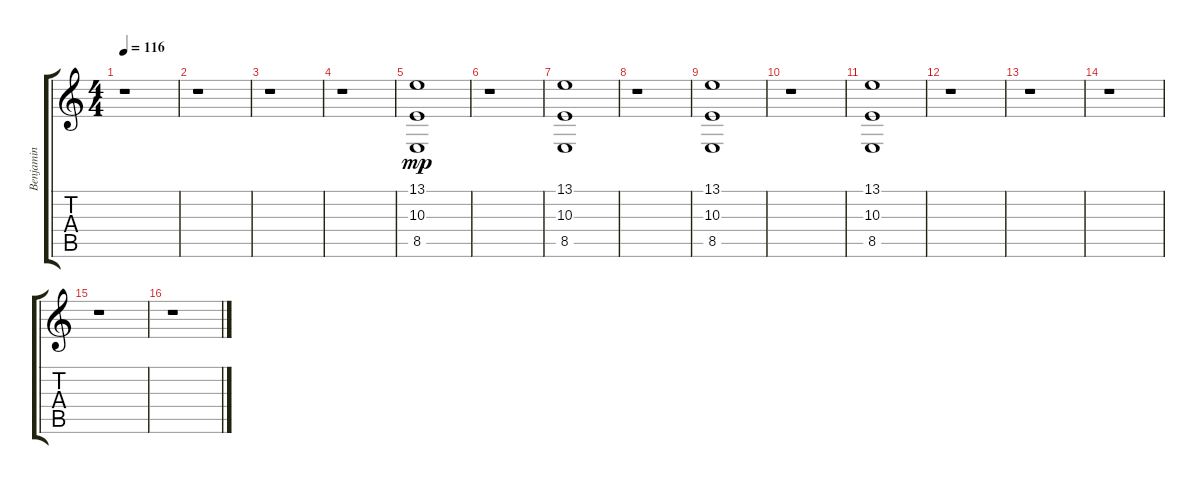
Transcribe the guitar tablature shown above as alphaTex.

\track ("Benjamin" "Benjamin") {instrument pad4choir}
\staff {score tabs}
\tuning (Eb4 Bb3 Gb3 Db3 Ab2 Eb2) {hide}
\ts (4 4)
\tempo 116
\clef g2
\ks c
r.1{dy f} |
r.1 |
r.1 |
r.1 |
(13.1 10.3 8.5).1{dy mp volume 16 balance 8 instrument pad4choir} |
r.1 |
(13.1 10.3 8.5).1 |
r.1 |
(13.1 10.3 8.5).1 |
r.1 |
(13.1 10.3 8.5).1 |
r.1 |
r.1 |
r.1 |
r.1 |
r.1
